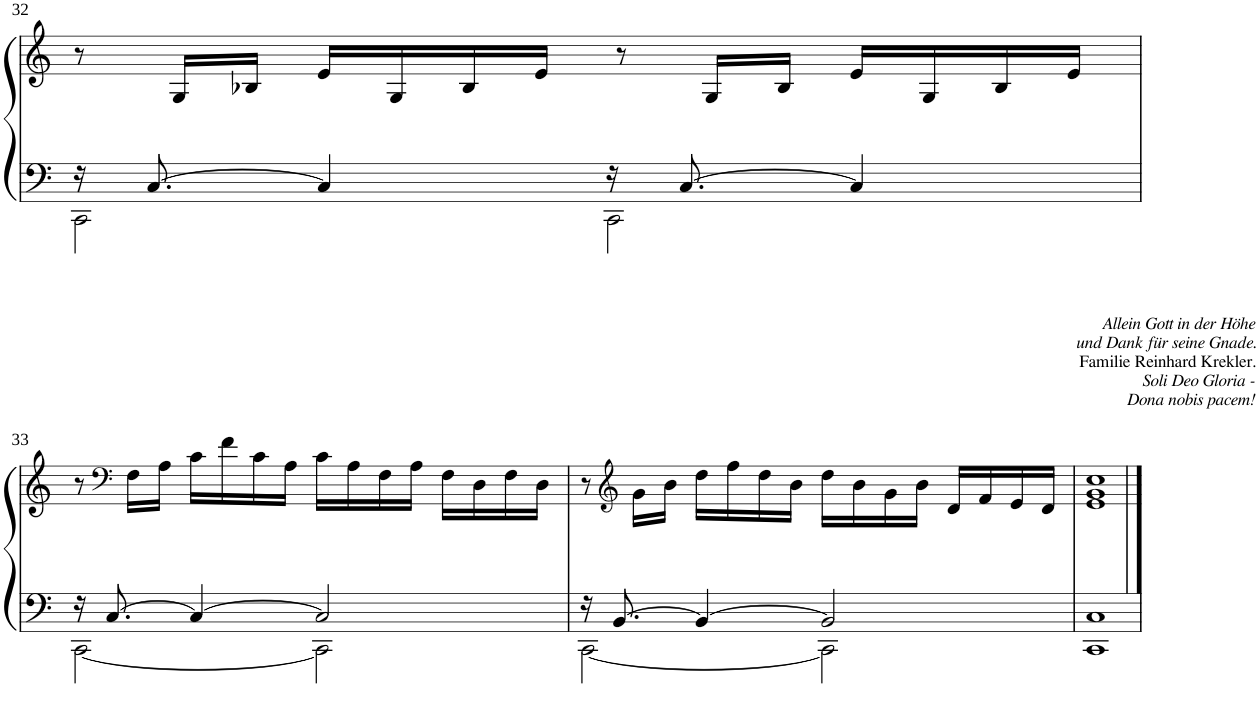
**kern	**kern
*part1	*part1
*staff2	*staff1
*I"Piano	*
*I'Pno	*
!!LO:PB:g=z
*clefF4	*clefG2
*k[]	*k[]
*M4/4	*M4/4
*met(c)	*met(c)
=32	=32
*^	*
16r	2CC\	8r
[8.C/	.	.
.	.	16G/LL
.	.	16B-X/JJ
4C/]	.	16e/LL
.	.	16G/
.	.	16B-/
.	.	16e/JJ
16r	2CC\	8r
[8.C/	.	.
.	.	16G/LL
.	.	16B-/JJ
4C/]	.	16e/LL
.	.	16G/
.	.	16B-/
.	.	16e/JJ
!!LO:LB:g=z
=33	=33	=33
16r	[2CC\	8r
[8.C/	.	.
*	*	*clefF4
.	.	16F\LL
.	.	16A\JJ
4C/_	.	16c\LL
.	.	16f\
.	.	16c\
.	.	16A\JJ
2C/]	2CC\]	16c\LL
.	.	16A\
.	.	16F\
.	.	16A\JJ
.	.	16F\LL
.	.	16D\
.	.	16F\
.	.	16D\JJ
=34	=34	=34
16r	[2CC\	8r
[8.BB/	.	.
*	*	*clefG2
.	.	16g\LL
.	.	16b\JJ
4BB/_	.	16dd\LL
.	.	16ff\
.	.	16dd\
.	.	16b\JJ
2BB/]	2CC\]	16dd\LL
.	.	16b\
.	.	16g\
.	.	16b\JJ
.	.	16d/LL
.	.	16f/
.	.	16e/
.	.	16d/JJ
=35	=35	=35
!	!	!LO:TX:a:i:t=Allein Gott in der Höhe
!	!	!LO:TX:a:t=und Dank für seine Gnade.
!	!	!LO:TX:a:t=Familie Reinhard Krekler.
!	!	!LO:TX:a:i:t=Soli Deo Gloria -
!	!	!LO:TX:a:t=Dona nobis pacem!
1C	1CC	1e 1g 1cc
*v	*v	*
==	==
*-	*-
